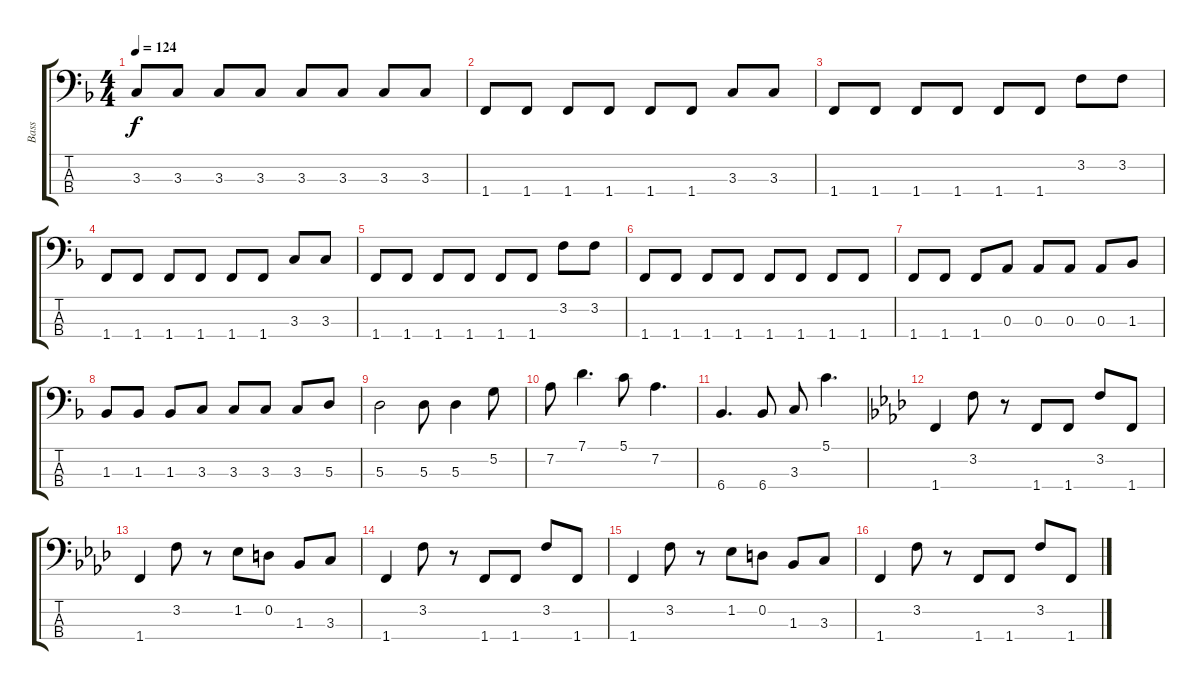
\track ("Bass" "Bass") {instrument electricbassfinger}
\staff {score tabs}
\tuning (G2 D2 A1 E1) {hide}
\ts (4 4)
\tempo 124
\clef f4
\ks dminor
3.3.8{dy f} 3.3.8 3.3.8 3.3.8 3.3.8 3.3.8 3.3.8 3.3.8 |
1.4.8 1.4.8 1.4.8 1.4.8 1.4.8 1.4.8 3.3.8 3.3.8 |
1.4.8 1.4.8 1.4.8 1.4.8 1.4.8 1.4.8 3.2.8 3.2.8 |
1.4.8 1.4.8 1.4.8 1.4.8 1.4.8 1.4.8 3.3.8 3.3.8 |
1.4.8 1.4.8 1.4.8 1.4.8 1.4.8 1.4.8 3.2.8 3.2.8 |
1.4.8 1.4.8 1.4.8 1.4.8 1.4.8 1.4.8 1.4.8 1.4.8 |
1.4.8 1.4.8 1.4.8 0.3.8 0.3.8 0.3.8 0.3.8 1.3.8 |
1.3.8 1.3.8 1.3.8 3.3.8 3.3.8 3.3.8 3.3.8 5.3.8 |
5.3.2 5.3.8 5.3.4 5.2.8 |
7.2.8 7.1.4{d} 5.1.8 7.2.4{d} |
6.4.4{d} 6.4.8 3.3.8 5.1.4{d} |
\ks fminor
1.4.4 3.2.8 r.8 1.4.8 1.4.8 3.2.8 1.4.8 |
1.4.4 3.2.8 r.8 1.2.8 0.2.8 1.3.8 3.3.8 |
1.4.4 3.2.8 r.8 1.4.8 1.4.8 3.2.8 1.4.8 |
1.4.4 3.2.8 r.8 1.2.8 0.2.8 1.3.8 3.3.8 |
1.4.4 3.2.8 r.8 1.4.8 1.4.8 3.2.8 1.4.8
